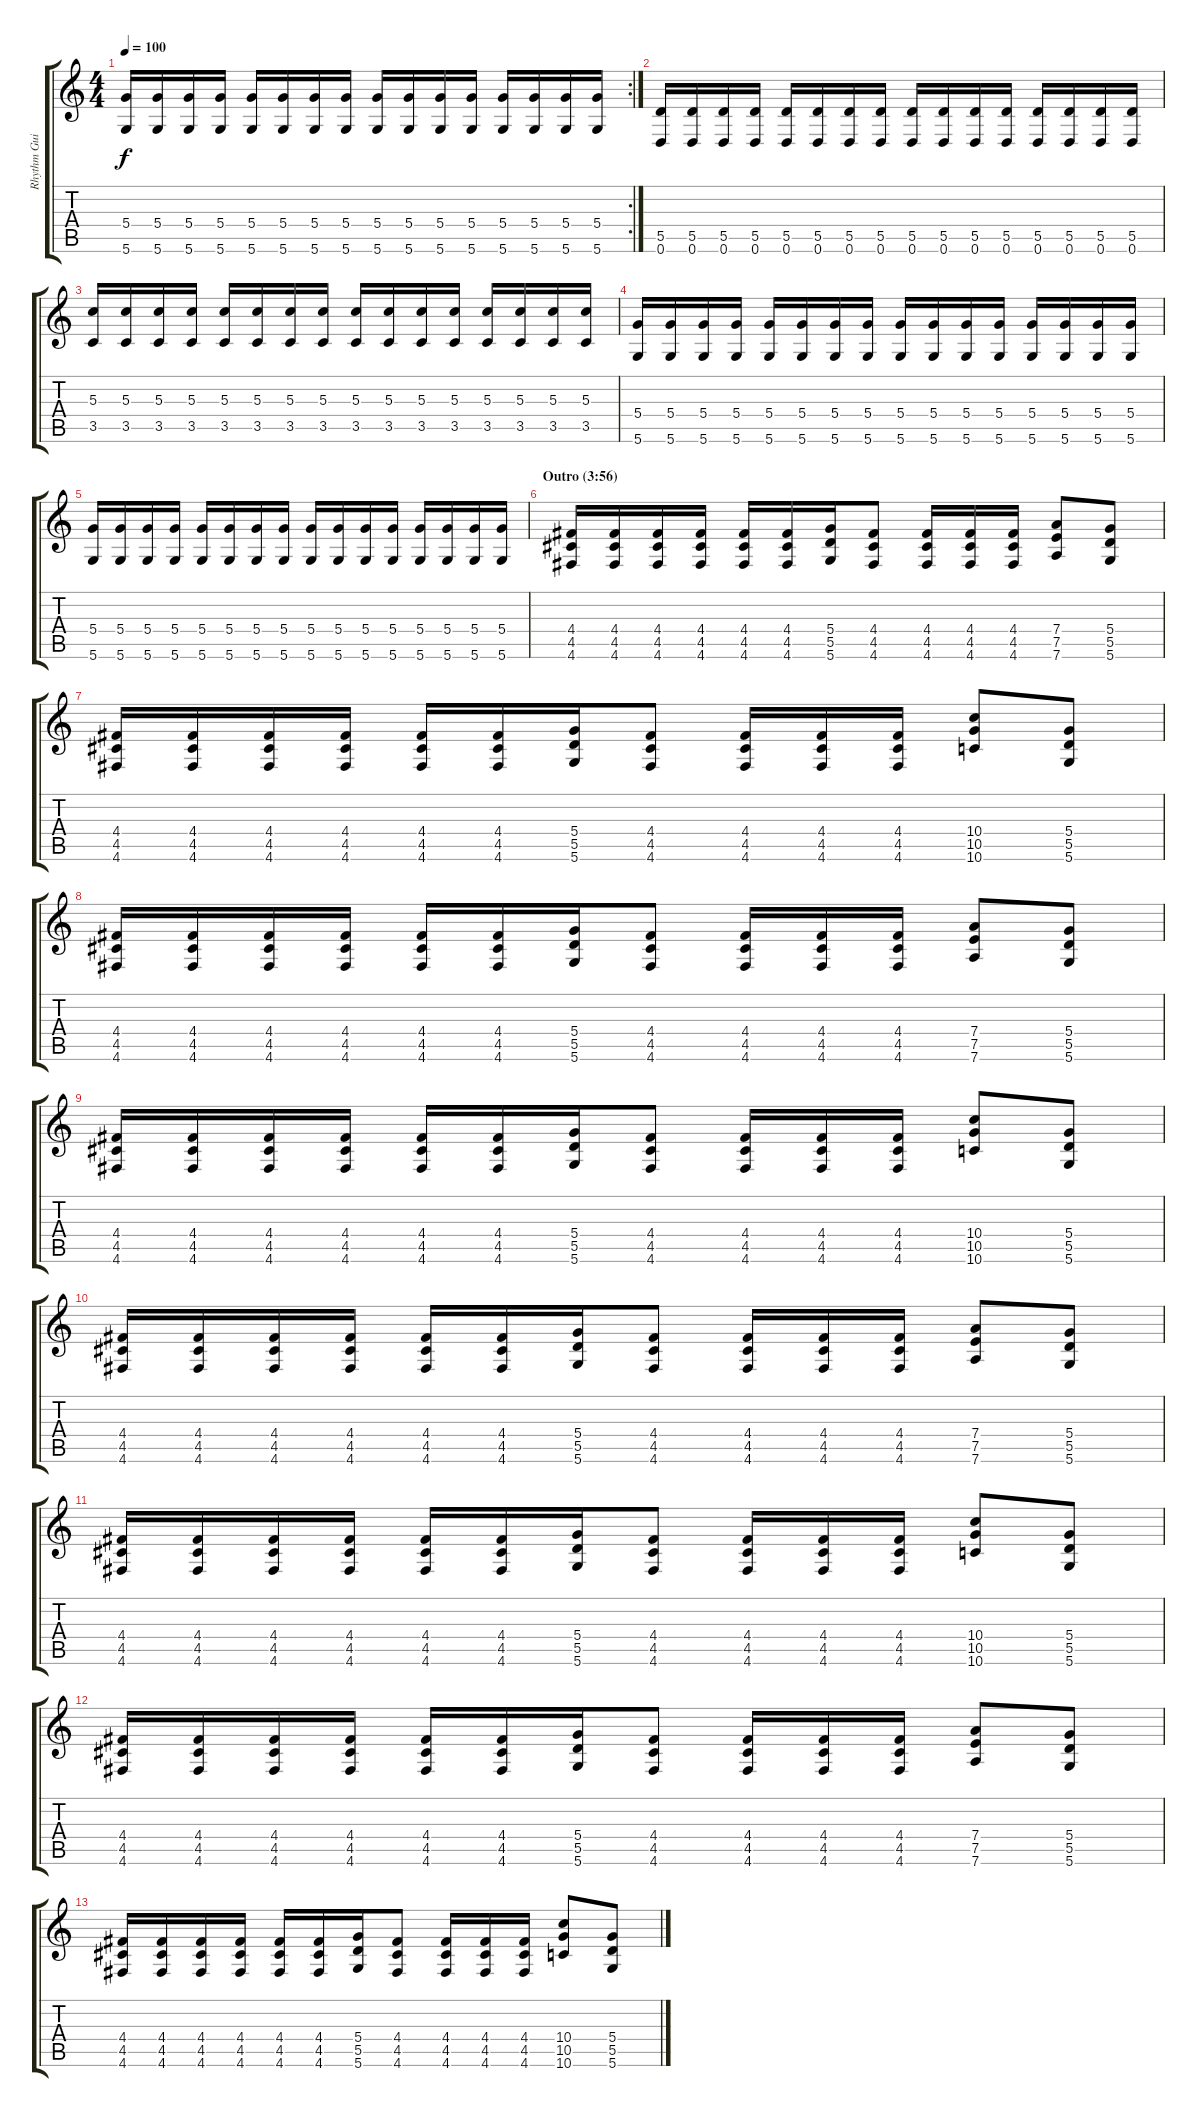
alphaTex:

\track ("Rhythm Guitar (Dave)" "Rhythm Gui") {instrument overdrivenguitar}
\staff {score tabs}
\tuning (E4 B3 G3 D3 A2 D2) {hide}
\rc 2
\ts (4 4)
\tempo 100
\clef g2
\ks c
(5.4 5.6).16{dy f} (5.4 5.6).16 (5.4 5.6).16 (5.4 5.6).16 (5.4 5.6).16 (5.4 5.6).16 (5.4 5.6).16 (5.4 5.6).16 (5.4 5.6).16 (5.4 5.6).16 (5.4 5.6).16 (5.4 5.6).16 (5.4 5.6).16 (5.4 5.6).16 (5.4 5.6).16 (5.4 5.6).16 |
(5.5 0.6).16 (5.5 0.6).16 (5.5 0.6).16 (5.5 0.6).16 (5.5 0.6).16 (5.5 0.6).16 (5.5 0.6).16 (5.5 0.6).16 (5.5 0.6).16 (5.5 0.6).16 (5.5 0.6).16 (5.5 0.6).16 (5.5 0.6).16 (5.5 0.6).16 (5.5 0.6).16 (5.5 0.6).16 |
(5.3 3.5).16 (5.3 3.5).16 (5.3 3.5).16 (5.3 3.5).16 (5.3 3.5).16 (5.3 3.5).16 (5.3 3.5).16 (5.3 3.5).16 (5.3 3.5).16 (5.3 3.5).16 (5.3 3.5).16 (5.3 3.5).16 (5.3 3.5).16 (5.3 3.5).16 (5.3 3.5).16 (5.3 3.5).16 |
(5.4 5.6).16 (5.4 5.6).16 (5.4 5.6).16 (5.4 5.6).16 (5.4 5.6).16 (5.4 5.6).16 (5.4 5.6).16 (5.4 5.6).16 (5.4 5.6).16 (5.4 5.6).16 (5.4 5.6).16 (5.4 5.6).16 (5.4 5.6).16 (5.4 5.6).16 (5.4 5.6).16 (5.4 5.6).16 |
(5.4 5.6).16 (5.4 5.6).16 (5.4 5.6).16 (5.4 5.6).16 (5.4 5.6).16 (5.4 5.6).16 (5.4 5.6).16 (5.4 5.6).16 (5.4 5.6).16 (5.4 5.6).16 (5.4 5.6).16 (5.4 5.6).16 (5.4 5.6).16 (5.4 5.6).16 (5.4 5.6).16 (5.4 5.6).16 |
\section ("" "Outro (3:56)")
(4.4 4.5 4.6).16 (4.4 4.5 4.6).16 (4.4 4.5 4.6).16 (4.4 4.5 4.6).16 (4.4 4.5 4.6).16 (4.4 4.5 4.6).16 (5.4 5.5 5.6).16 (4.4 4.5 4.6).8 (4.4 4.5 4.6).16 (4.4 4.5 4.6).16 (4.4 4.5 4.6).16 (7.4 7.5 7.6).8 (5.4 5.5 5.6).8 |
(4.4 4.5 4.6).16 (4.4 4.5 4.6).16 (4.4 4.5 4.6).16 (4.4 4.5 4.6).16 (4.4 4.5 4.6).16 (4.4 4.5 4.6).16 (5.4 5.5 5.6).16 (4.4 4.5 4.6).8 (4.4 4.5 4.6).16 (4.4 4.5 4.6).16 (4.4 4.5 4.6).16 (10.4 10.5 10.6).8 (5.4 5.5 5.6).8 |
(4.4 4.5 4.6).16 (4.4 4.5 4.6).16 (4.4 4.5 4.6).16 (4.4 4.5 4.6).16 (4.4 4.5 4.6).16 (4.4 4.5 4.6).16 (5.4 5.5 5.6).16 (4.4 4.5 4.6).8 (4.4 4.5 4.6).16 (4.4 4.5 4.6).16 (4.4 4.5 4.6).16 (7.4 7.5 7.6).8 (5.4 5.5 5.6).8 |
(4.4 4.5 4.6).16 (4.4 4.5 4.6).16 (4.4 4.5 4.6).16 (4.4 4.5 4.6).16 (4.4 4.5 4.6).16 (4.4 4.5 4.6).16 (5.4 5.5 5.6).16 (4.4 4.5 4.6).8 (4.4 4.5 4.6).16 (4.4 4.5 4.6).16 (4.4 4.5 4.6).16 (10.4 10.5 10.6).8 (5.4 5.5 5.6).8 |
(4.4 4.5 4.6).16 (4.4 4.5 4.6).16 (4.4 4.5 4.6).16 (4.4 4.5 4.6).16 (4.4 4.5 4.6).16 (4.4 4.5 4.6).16 (5.4 5.5 5.6).16 (4.4 4.5 4.6).8 (4.4 4.5 4.6).16 (4.4 4.5 4.6).16 (4.4 4.5 4.6).16 (7.4 7.5 7.6).8 (5.4 5.5 5.6).8 |
(4.4 4.5 4.6).16 (4.4 4.5 4.6).16 (4.4 4.5 4.6).16 (4.4 4.5 4.6).16 (4.4 4.5 4.6).16 (4.4 4.5 4.6).16 (5.4 5.5 5.6).16 (4.4 4.5 4.6).8 (4.4 4.5 4.6).16 (4.4 4.5 4.6).16 (4.4 4.5 4.6).16 (10.4 10.5 10.6).8 (5.4 5.5 5.6).8 |
(4.4 4.5 4.6).16 (4.4 4.5 4.6).16 (4.4 4.5 4.6).16 (4.4 4.5 4.6).16 (4.4 4.5 4.6).16 (4.4 4.5 4.6).16 (5.4 5.5 5.6).16 (4.4 4.5 4.6).8 (4.4 4.5 4.6).16 (4.4 4.5 4.6).16 (4.4 4.5 4.6).16 (7.4 7.5 7.6).8 (5.4 5.5 5.6).8 |
(4.4 4.5 4.6).16 (4.4 4.5 4.6).16 (4.4 4.5 4.6).16 (4.4 4.5 4.6).16 (4.4 4.5 4.6).16 (4.4 4.5 4.6).16 (5.4 5.5 5.6).16 (4.4 4.5 4.6).8 (4.4 4.5 4.6).16 (4.4 4.5 4.6).16 (4.4 4.5 4.6).16 (10.4 10.5 10.6).8 (5.4 5.5 5.6).8
